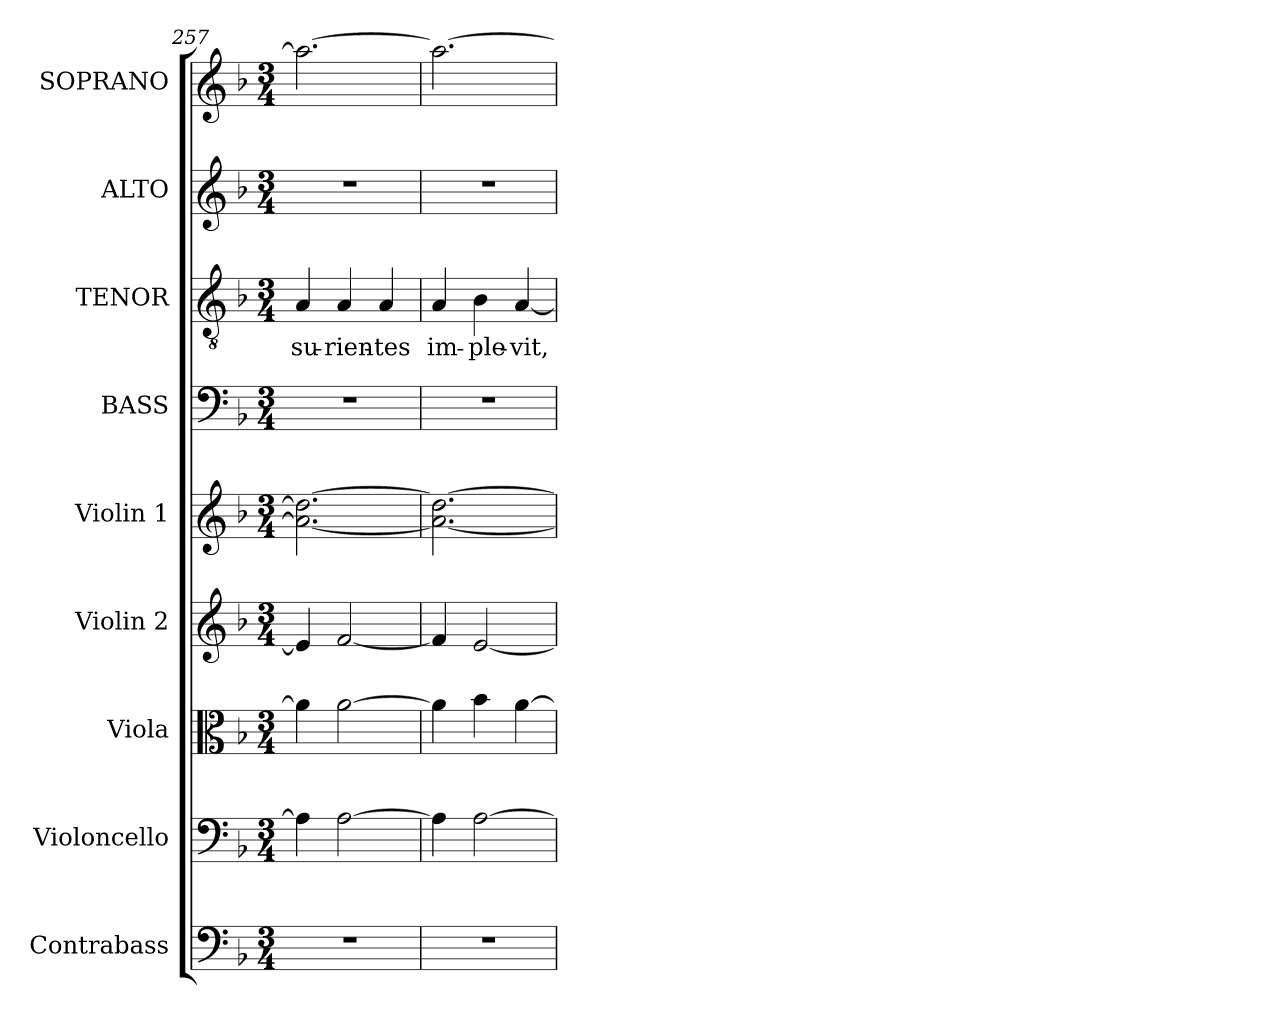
**kern	**kern	**kern	**kern	**kern	**kern	**kern	**text	**kern	**kern
*part9	*part8	*part7	*part6	*part5	*part4	*part3	*part3	*part2	*part1
*staff9	*staff8	*staff7	*staff6	*staff5	*staff4	*staff3	*staff3	*staff2	*staff1
*I"Contrabass	*I"Violoncello	*I"Viola	*I"Violin 2	*I"Violin 1	*I"BASS	*I"TENOR	*	*I"ALTO	*I"SOPRANO
*I'Cb.	*I'Vc.	*I'Vla.	*I'Vln. 2	*I'Vln. 1	*I'B.	*I'T.	*	*I'A.	*I'S.
*clefF4	*clefF4	*clefC3	*clefG2	*clefG2	*clefF4	*clefGv2	*	*clefG2	*clefG2
*ITrd7c12	*	*	*	*	*	*ITrd7c12	*	*	*
*k[b-]	*k[b-]	*k[b-]	*k[b-]	*k[b-]	*k[b-]	*k[b-]	*	*k[b-]	*k[b-]
*F:	*F:	*F:	*F:	*F:	*F:	*F:	*	*F:	*F:
*M3/4	*M3/4	*M3/4	*M3/4	*M3/4	*M3/4	*M3/4	*	*M3/4	*M3/4
=257	=257	=257	=257	=257	=257	=257	=257	=257	=257
!LO:N:vis=1	!	!	!	!LO:N:n=2:head=open	!LO:N:vis=1	!	!	!	!
!	!	!	!	!	!	!	!LO:LY:b:color=#000000	!LO:N:vis=1	!
2.r	4Ai\]	4ai\]	4ei/]	2.ai\_< 2.ddi_>	2.r	4AAi/	-su-	2.r	2.aai\_>
!	!	!	!	!	!	!	!LO:LY:b:color=#000000	!	!
.	[>2Ai\	[>2ai\	[<2fi/	.	.	4AAi/	-rien-	.	.
!	!	!	!	!	!	!	!LO:LY:b:color=#000000	!	!
.	.	.	.	.	.	4AAi/	-tes	.	.
=258	=258	=258	=258	=258	=258	=258	=258	=258	=258
!LO:N:vis=1	!	!	!	!LO:N:n=2:head=open	!LO:N:vis=1	!	!	!	!
!	!	!	!	!	!	!	!LO:LY:b:color=#000000	!LO:N:vis=1	!
2.r	4Ai\]	4ai\]	4fi/]	2.ai\_< 2.ddi_>	2.r	4AAi/	im-	2.r	2.aai\_>
!	!	!	!	!	!	!	!LO:LY:b:color=#000000	!	!
.	[>2Ai\	4b-i\	[<2ei/	.	.	4BB-i\	-ple-	.	.
!	!	!	!	!	!	!	!LO:LY:b:color=#000000	!	!
.	.	[>4ai\	.	.	.	[<4AAi/	-vit,	.	.
=	=	=	=	=	=	=	=	=	=
*-	*-	*-	*-	*-	*-	*-	*-	*-	*-
